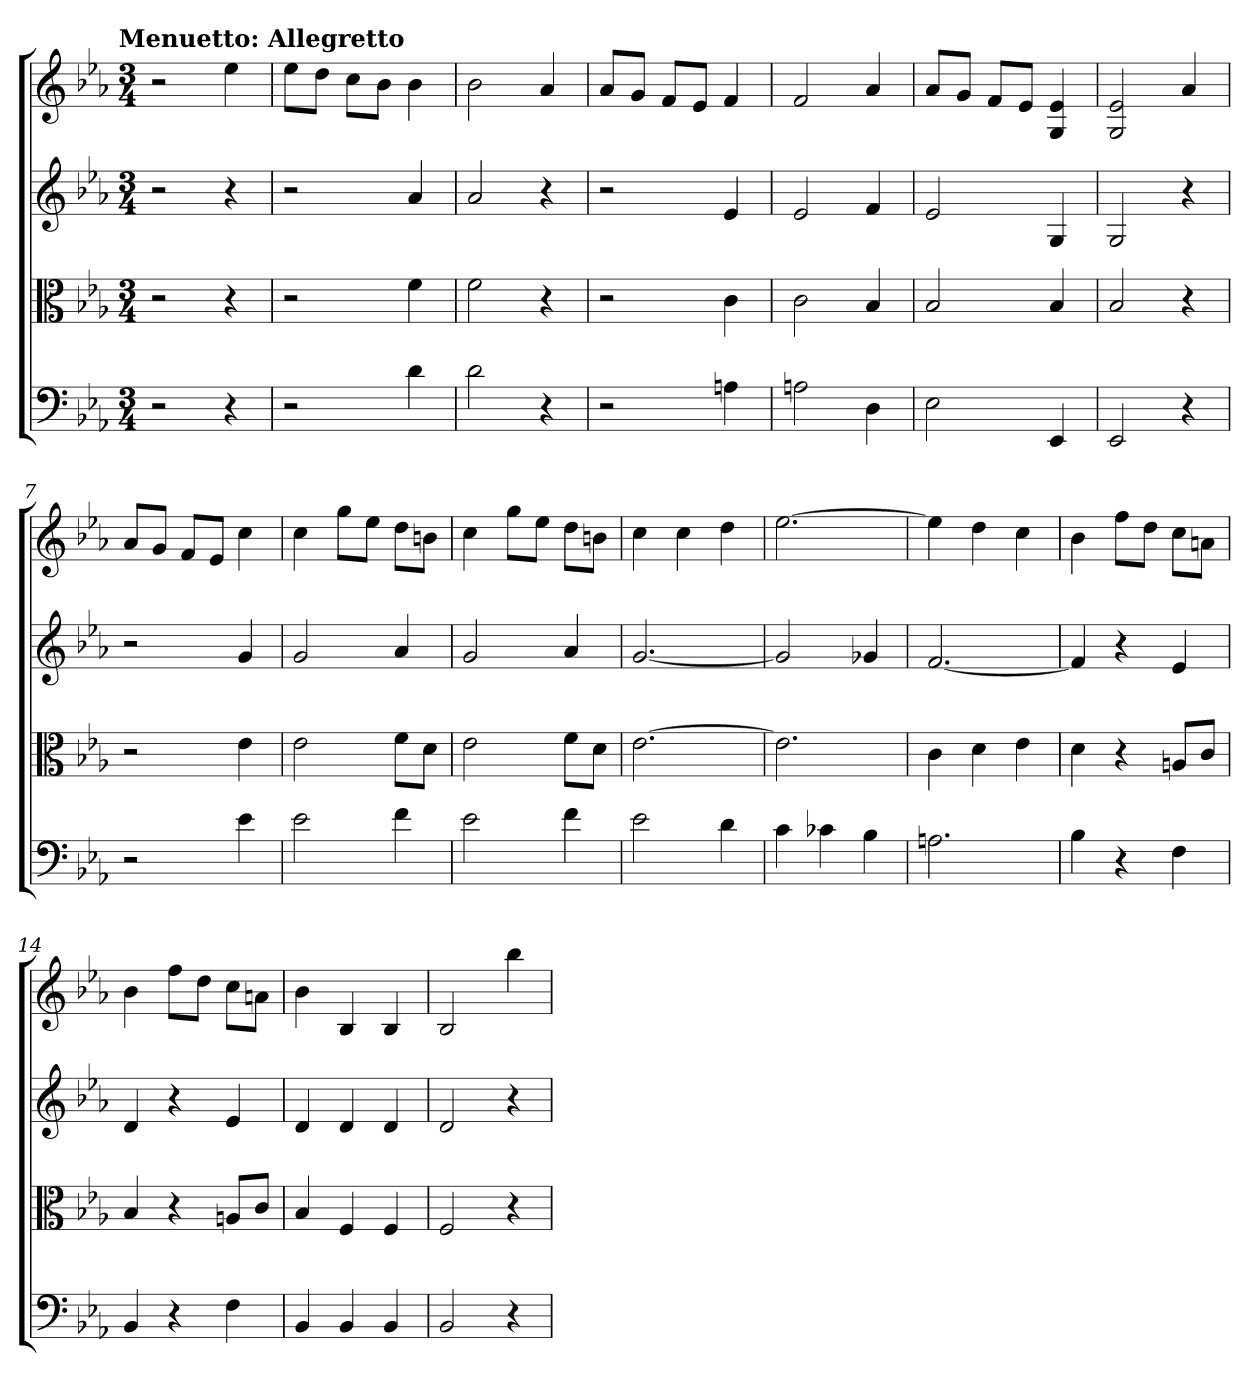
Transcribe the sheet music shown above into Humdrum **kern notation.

**kern	**kern	**kern	**kern
*part4	*part3	*part2	*part1
*staff4	*staff3	*staff2	*staff1
*clefF4	*clefC3	*	*
*k[b-e-a-]	*k[b-e-a-]	*k[b-e-a-]	*k[b-e-a-]
*E-:	*E-:	*E-:	*E-:
!!LO:TX:omd:t=Menuetto&colon; Allegretto
*M3/4	*M3/4	*M3/4	*M3/4
*MM108	*MM108	*MM108	*MM108
=	=	=	=
2r	2r	2r	2r
4r	4r	4r	4ee-
=1	=1	=1	=1
2r	2r	2r	8ee-L
.	.	.	8ddJ
.	.	.	8ccL
.	.	.	8b-J
4d	4f	4a-	4b-
=2	=2	=2	=2
2d	2f	2a-	2b-
4r	4r	4r	4a-
=3	=3	=3	=3
2r	2r	2r	8a-L
.	.	.	8gJ
.	.	.	8fL
.	.	.	8e-J
4An	4c	4e-	4f
=4	=4	=4	=4
2An	2c	2e-	2f
4D	4B-	4f	4a-
=5	=5	=5	=5
2E-	2B-	2e-	8a-L
.	.	.	8gJ
.	.	.	8fL
.	.	.	8e-J
4EE-	4B-	4G	4G 4e-
=6	=6	=6	=6
2EE-	2B-	2G	2G 2e-
4r	4r	4r	4a-
=7	=7	=7	=7
2r	2r	2r	8a-L
.	.	.	8gJ
.	.	.	8fL
.	.	.	8e-J
4e-	4e-	4g	4cc
=8	=8	=8	=8
2e-	2e-	2g	4cc
.	.	.	8ggL
.	.	.	8ee-J
4f	8f\L	4a-	8ddL
.	8d\J	.	8bnJ
=9	=9	=9	=9
2e-	2e-	2g	4cc
.	.	.	8ggL
.	.	.	8ee-J
4f	8f\L	4a-	8ddL
.	8d\J	.	8bnJ
=10	=10	=10	=10
2e-	[2.e-	[2.g	4cc
.	.	.	4cc
4d	.	.	4dd
=11	=11	=11	=11
4c	2.e-]	2g]	[2.ee-
4c-X	.	.	.
4B-	.	4g-X	.
=12	=12	=12	=12
2.An	4c	[2.f	4ee-]
.	4d	.	4dd
.	4e-	.	4cc
=13	=13	=13	=13
4B-	4d	4f]	4b-
4r	4r	4r	8ffL
.	.	.	8ddJ
4F	8An/L	4e-	8ccL
.	8c/J	.	8anJ
=14	=14	=14	=14
4BB-	4B-	4d	4b-
4r	4r	4r	8ffL
.	.	.	8ddJ
4F	8An/L	4e-	8ccL
.	8c/J	.	8anJ
=15	=15	=15	=15
4BB-	4B-	4d	4b-
4BB-	4F	4d	4B-
4BB-	4F	4d	4B-
=16	=16	=16	=16
2BB-	2F	2d	2B-
4r	4r	4r	4bb-
=	=	=	=
*-	*-	*-	*-
